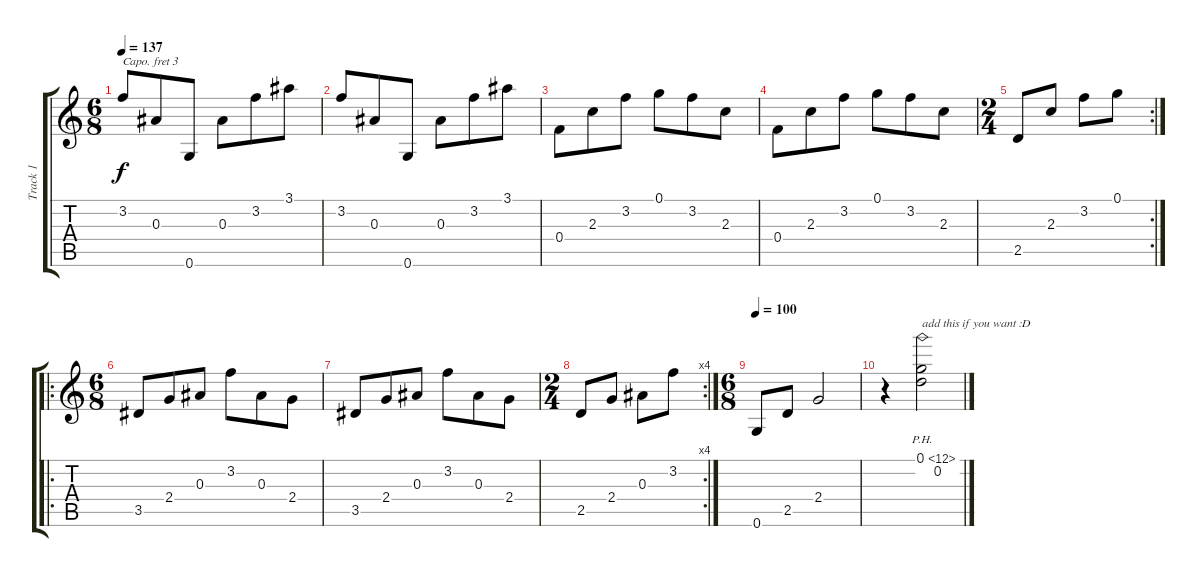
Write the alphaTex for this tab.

\track ("Track 1" "Track 1") {instrument acousticguitarsteel}
\staff {score tabs}
\capo 3
\tuning (E4 B3 G3 D3 A2 E2) {hide}
\ts (6 8)
\tempo 137
\clef g2
\ks c
3.2.8{dy f} 0.3.8 0.6.8 0.3.8 3.2.8 3.1.8 |
3.2.8 0.3.8 0.6.8 0.3.8 3.2.8 3.1.8 |
0.4.8 2.3.8 3.2.8 0.1.8 3.2.8 2.3.8 |
0.4.8 2.3.8 3.2.8 0.1.8 3.2.8 2.3.8 |
\rc 2
\ts (2 4)
2.5.8 2.3.8 3.2.8 0.1.8 |
\ro
\ts (6 8)
3.5.8 2.4.8 0.3.8 3.2.8 0.3.8 2.4.8 |
3.5.8 2.4.8 0.3.8 3.2.8 0.3.8 2.4.8 |
\rc 4
\ts (2 4)
2.5.8 2.4.8 0.3.8 3.2.8 |
\ts (6 8)
\tempo 100
0.6.8 2.5.8 2.4.2 |
r.4 (0.1{ph 12} 0.2).2{txt "add this if you want :D"}
